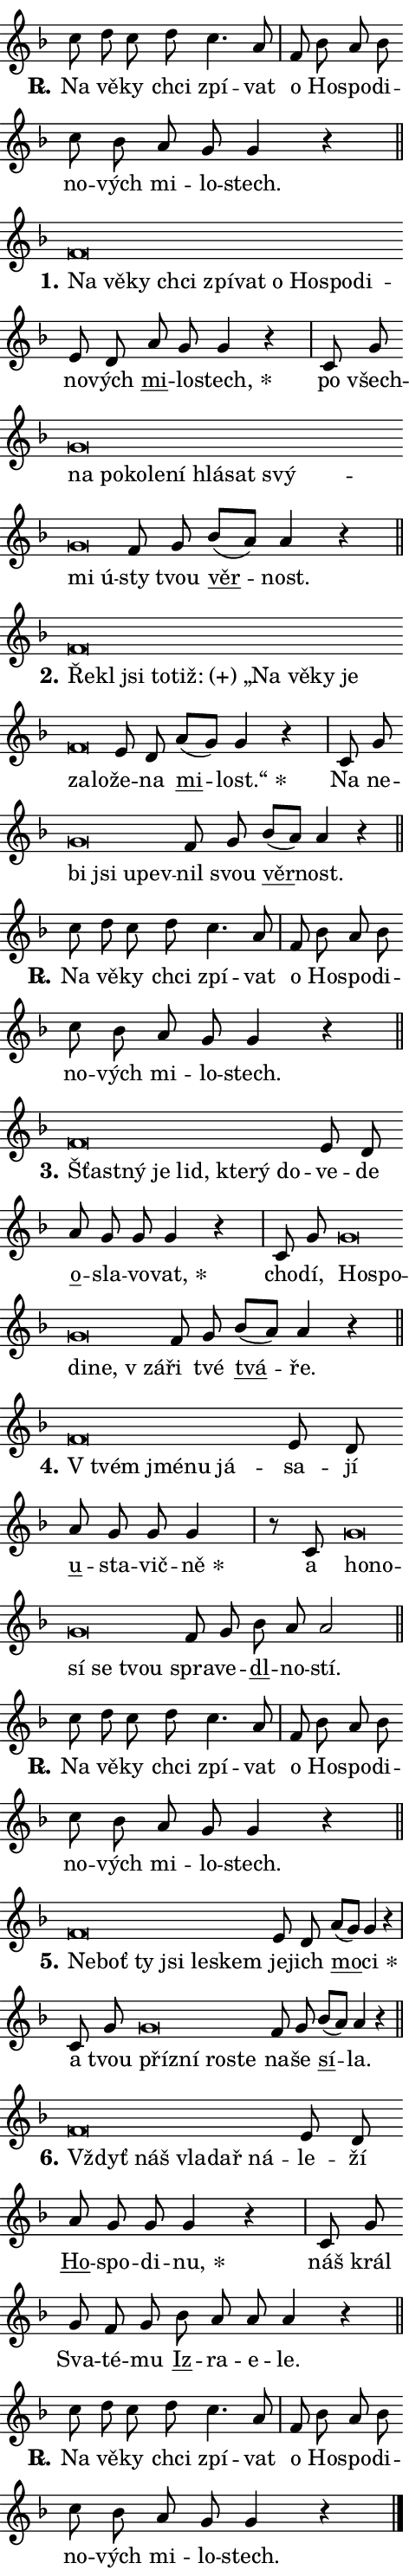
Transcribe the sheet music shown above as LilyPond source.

\version "2.24.0"
\header { tagline = "" }
\paper {
  indent = 0\cm
  top-margin = 0\cm
  right-margin = 0.13\cm % to fit lyric hyphens
  bottom-margin = 0\cm
  left-margin = 0\cm
  paper-width = 8\cm
  page-breaking = #ly:one-page-breaking
  system-system-spacing.basic-distance = #11
  score-system-spacing.basic-distance = #11
  ragged-last = ##f
}


%% Author: Thomas Morley
%% https://lists.gnu.org/archive/html/lilypond-user/2020-05/msg00002.html
#(define (line-position grob)
"Returns position of @var[grob} in current system:
   @code{'start}, if at first time-step
   @code{'end}, if at last time-step
   @code{'middle} otherwise
"
  (let* ((col (ly:item-get-column grob))
         (ln (ly:grob-object col 'left-neighbor))
         (rn (ly:grob-object col 'right-neighbor))
         (col-to-check-left (if (ly:grob? ln) ln col))
         (col-to-check-right (if (ly:grob? rn) rn col))
         (break-dir-left
           (and
             (ly:grob-property col-to-check-left 'non-musical #f)
             (ly:item-break-dir col-to-check-left)))
         (break-dir-right
           (and
             (ly:grob-property col-to-check-right 'non-musical #f)
             (ly:item-break-dir col-to-check-right))))
        (cond ((eqv? 1 break-dir-left) 'start)
              ((eqv? -1 break-dir-right) 'end)
              (else 'middle))))

#(define (tranparent-at-line-position vctor)
  (lambda (grob)
  "Relying on @code{line-position} select the relevant enry from @var{vctor}.
Used to determine transparency,"
    (case (line-position grob)
      ((end) (not (vector-ref vctor 0)))
      ((middle) (not (vector-ref vctor 1)))
      ((start) (not (vector-ref vctor 2))))))

noteHeadBreakVisibility =
#(define-music-function (break-visibility)(vector?)
"Makes @code{NoteHead}s transparent relying on @var{break-visibility}"
#{
  \override NoteHead.transparent =
    #(tranparent-at-line-position break-visibility)
#})

#(define delete-ledgers-for-transparent-note-heads
  (lambda (grob)
    "Reads whether a @code{NoteHead} is transparent.
If so this @code{NoteHead} is removed from @code{'note-heads} from
@var{grob}, which is supposed to be @code{LedgerLineSpanner}.
As a result ledgers are not printed for this @code{NoteHead}"
    (let* ((nhds-array (ly:grob-object grob 'note-heads))
           (nhds-list
             (if (ly:grob-array? nhds-array)
                 (ly:grob-array->list nhds-array)
                 '()))
           ;; Relies on the transparent-property being done before
           ;; Staff.LedgerLineSpanner.after-line-breaking is executed.
           ;; This is fragile ...
           (to-keep
             (remove
               (lambda (nhd)
                 (ly:grob-property nhd 'transparent #f))
               nhds-list)))
      ;; TODO find a better method to iterate over grob-arrays, similiar
      ;; to filter/remove etc for lists
      ;; For now rebuilt from scratch
      (set! (ly:grob-object grob 'note-heads)  '())
      (for-each
        (lambda (nhd)
          (ly:pointer-group-interface::add-grob grob 'note-heads nhd))
        to-keep))))

squashNotes = {
  \override NoteHead.X-extent = #'(-0.2 . 0.2)
  \override NoteHead.Y-extent = #'(-0.75 . 0)
  \override NoteHead.stencil =
    #(lambda (grob)
       (let ((pos (ly:grob-property grob 'staff-position)))
         (begin
           (if (< pos -7) (display "ERROR: Lower brevis then expected\n") (display ""))
           (if (<= pos -6) ly:text-interface::print ly:note-head::print))))
}
unSquashNotes = {
  \revert NoteHead.X-extent
  \revert NoteHead.Y-extent
  \revert NoteHead.stencil
}

hideNotes = \noteHeadBreakVisibility #begin-of-line-visible
unHideNotes = \noteHeadBreakVisibility #all-visible

% work-around for resetting accidentals
% https://lilypond.org/doc/v2.23/Documentation/notation/displaying-rhythms#unmetered-music
cadenzaMeasure = {
  \cadenzaOff
  \partial 1024 s1024
  \cadenzaOn
}

#(define-markup-command (accent layout props text) (markup?)
  "Underline accented syllable"
  (interpret-markup layout props
    #{\markup \override #'(offset . 4.3) \underline { #text }#}))

responsum = \markup \concat {
  "R" \hspace #-1.05 \path #0.1 #'((moveto 0 0.07) (lineto 0.9 0.8)) \hspace #0.05 "."
}

spaceSize = #0.6828661417322834 % exact space size for TeX Gyre Schola

\layout {
  \context {
    \Staff
    \remove "Time_signature_engraver"
    \override LedgerLineSpanner.after-line-breaking = #delete-ledgers-for-transparent-note-heads
  }
  \context {
    \Lyrics {
      \override LyricSpace.minimum-distance = \spaceSize
      \override LyricText.font-name = #"TeX Gyre Schola"
      \override LyricText.font-size = 1
      \override StanzaNumber.font-name = #"TeX Gyre Schola Bold"
      \override StanzaNumber.font-size = 1
    }
  }
  \context {
    \Score 
    \override NoteHead.text =
      #(lambda (grob) 
        (let ((pos (ly:grob-property grob 'staff-position)))
          #{\markup {
            \combine
              \halign #-0.55 \raise #(if (= pos -6) 0 0.5) \override #'(thickness . 2) \draw-line #'(3.2 . 0)
              \musicglyph "noteheads.sM1"
          }#}))
  }
}

% magnetic-lyrics.ily
%
%   written by
%     Jean Abou Samra <jean@abou-samra.fr>
%     Werner Lemberg <wl@gnu.org>
%
%   adapted by
%     Jiri Hon <jiri.hon@gmail.com>
%
% Version 2022-Apr-15

% https://www.mail-archive.com/lilypond-user@gnu.org/msg149350.html

#(define (Left_hyphen_pointer_engraver context)
   "Collect syllable-hyphen-syllable occurrences in lyrics and store
them in properties.  This engraver only looks to the left.  For
example, if the lyrics input is @code{foo -- bar}, it does the
following.

@itemize @bullet
@item
Set the @code{text} property of the @code{LyricHyphen} grob between
@q{foo} and @q{bar} to @code{foo}.

@item
Set the @code{left-hyphen} property of the @code{LyricText} grob with
text @q{foo} to the @code{LyricHyphen} grob between @q{foo} and
@q{bar}.
@end itemize

Use this auxiliary engraver in combination with the
@code{lyric-@/text::@/apply-@/magnetic-@/offset!} hook."
   (let ((hyphen #f)
         (text #f))
     (make-engraver
      (acknowledgers
       ((lyric-syllable-interface engraver grob source-engraver)
        (set! text grob)))
      (end-acknowledgers
       ((lyric-hyphen-interface engraver grob source-engraver)
        ;(when (not (grob::has-interface grob 'lyric-space-interface))
          (set! hyphen grob)));)
      ((stop-translation-timestep engraver)
       (when (and text hyphen)
         (ly:grob-set-object! text 'left-hyphen hyphen))
       (set! text #f)
       (set! hyphen #f)))))

#(define (lyric-text::apply-magnetic-offset! grob)
   "If the space between two syllables is less than the value in
property @code{LyricText@/.details@/.squash-threshold}, move the right
syllable to the left so that it gets concatenated with the left
syllable.

Use this function as a hook for
@code{LyricText@/.after-@/line-@/breaking} if the
@code{Left_@/hyphen_@/pointer_@/engraver} is active."
   (let ((hyphen (ly:grob-object grob 'left-hyphen #f)))
     (when hyphen
       (let ((left-text (ly:spanner-bound hyphen LEFT)))
         (when (grob::has-interface left-text 'lyric-syllable-interface)
           (let* ((common (ly:grob-common-refpoint grob left-text X))
                  (this-x-ext (ly:grob-extent grob common X))
                  (left-x-ext
                   (begin
                     ;; Trigger magnetism for left-text.
                     (ly:grob-property left-text 'after-line-breaking)
                     (ly:grob-extent left-text common X)))
                  ;; `delta` is the gap width between two syllables.
                  (delta (- (interval-start this-x-ext)
                            (interval-end left-x-ext)))
                  (details (ly:grob-property grob 'details))
                  (threshold (assoc-get 'squash-threshold details 0.2)))
             (when (< delta threshold)
               (let* (;; We have to manipulate the input text so that
                      ;; ligatures crossing syllable boundaries are not
                      ;; disabled.  For languages based on the Latin
                      ;; script this is essentially a beautification.
                      ;; However, for non-Western scripts it can be a
                      ;; necessity.
                      (lt (ly:grob-property left-text 'text))
                      (rt (ly:grob-property grob 'text))
                      (is-space (grob::has-interface hyphen 'lyric-space-interface))
                      (space (if is-space " " ""))
                      (extra-delta (if is-space spaceSize 0))
                      ;; Append new syllable.
                      (ltrt-space (if (and (string? lt) (string? rt))
                                (string-append lt space rt)
                                (make-concat-markup (list lt space rt))))
                      ;; Right-align `ltrt` to the right side.
                      (ltrt-space-markup (grob-interpret-markup
                               grob
                               (make-translate-markup
                                (cons (interval-length this-x-ext) 0)
                                (make-right-align-markup ltrt-space)))))
                 (begin
                   ;; Don't print `left-text`.
                   (ly:grob-set-property! left-text 'stencil #f)
                   ;; Set text and stencil (which holds all collected
                   ;; syllables so far) and shift it to the left.
                   (ly:grob-set-property! grob 'text ltrt-space)
                   (ly:grob-set-property! grob 'stencil ltrt-space-markup)
                   (ly:grob-translate-axis! grob (- (- delta extra-delta)) X))))))))))


#(define (lyric-hyphen::displace-bounds-first grob)
   ;; Make very sure this callback isn't triggered too early.
   (let ((left (ly:spanner-bound grob LEFT))
         (right (ly:spanner-bound grob RIGHT)))
     (ly:grob-property left 'after-line-breaking)
     (ly:grob-property right 'after-line-breaking)
     (ly:lyric-hyphen::print grob)))

squashThreshold = #0.4

\layout {
  \context {
    \Lyrics
    \consists #Left_hyphen_pointer_engraver
    \override LyricText.after-line-breaking =
      #lyric-text::apply-magnetic-offset!
    \override LyricHyphen.stencil = #lyric-hyphen::displace-bounds-first
    \override LyricText.details.squash-threshold = \squashThreshold
    \override LyricHyphen.minimum-distance = 0
    \override LyricHyphen.minimum-length = \squashThreshold
  }
}

squashText = \override LyricText.details.squash-threshold = 9999
unSquashText = \override LyricText.details.squash-threshold = \squashThreshold

leftText = \override LyricText.self-alignment-X = #LEFT
unLeftText = \revert LyricText.self-alignment-X

starOffset = #(lambda (grob) 
                (let ((x_offset (ly:self-alignment-interface::aligned-on-x-parent grob)))
                  (if (= x_offset 0) 0 (+ x_offset 1.2))))

star = #(define-music-function (syllable)(string?)
"Append star separator at the end of a syllable"
#{
  \once \override LyricText.X-offset = #starOffset
  \lyricmode { \markup {
    #syllable
    \override #'((font-name . "TeX Gyre Schola Bold")) \hspace #0.2 \lower #0.65 \larger "*"
  } }
#})

starAccent = #(define-music-function (syllable)(string?)
"Append star separator at the end of a syllable and make accent"
#{
  \once \override LyricText.X-offset = #starOffset
  \lyricmode { \markup {
    \accent #syllable
    \override #'((font-name . "TeX Gyre Schola Bold")) \hspace #0.2 \lower #0.65 \larger "*"
  } }
#})

breath = #(define-music-function (syllable)(string?)
"Append breathing indicator at the end of a syllable"
#{
  \lyricmode { \markup { #syllable "+" } }
#})

optionalBreath = #(define-music-function (syllable)(string?)
"Append optional breathing indicator at the end of a syllable"
#{
  \lyricmode { \markup { #syllable "(+)" } }
#})


\score {
    <<
        \new Voice = "melody" { \cadenzaOn \key f \major \relative { c''8 d c d c4. a8 \cadenzaMeasure \bar "|" f bes a bes \bar "" c bes \bar "" a g g4 r \cadenzaMeasure \bar "||" \break } }
        \new Lyrics \lyricsto "melody" { \lyricmode { \set stanza = \responsum
Na vě -- ky chci zpí -- vat o Ho -- spo -- di -- no -- vých mi -- lo -- stech. } }
    >>
    \layout {}
}

\score {
    <<
        \new Voice = "melody" { \cadenzaOn \key f \major \relative { \squashNotes f'\breve*1/16 \hideNotes \breve*1/16 \bar "" \breve*1/16 \bar "" \breve*1/16 \bar "" \breve*1/16 \bar "" \breve*1/16 \bar "" \breve*1/16 \bar "" \breve*1/16 \bar "" \breve*1/16 \breve*1/16 \bar "" \unHideNotes \unSquashNotes e8 d \bar "" a' g g4 r \cadenzaMeasure \bar "|" c,8 g' \bar "" \squashNotes g\breve*1/16 \hideNotes \breve*1/16 \bar "" \breve*1/16 \bar "" \breve*1/16 \bar "" \breve*1/16 \bar "" \breve*1/16 \bar "" \breve*1/16 \bar "" \breve*1/16 \bar "" \breve*1/16 \breve*1/16 \bar "" \unHideNotes \unSquashNotes f8 g \bar "" bes[( a)] a4 r \cadenzaMeasure \bar "||" \break } }
        \new Lyrics \lyricsto "melody" { \lyricmode { \set stanza = "1."
\leftText Na \squashText vě -- ky chci zpí -- vat o Ho -- spo -- di -- \unLeftText \unSquashText no -- vých \markup \accent mi -- lo -- \star stech, po všech -- \leftText na \squashText po -- ko -- le -- ní hlá -- sat svý -- mi ú -- \unLeftText \unSquashText sty tvou \markup \accent věr -- nost. } }
    >>
    \layout {}
}

\score {
    <<
        \new Voice = "melody" { \cadenzaOn \key f \major \relative { \squashNotes f'\breve*1/16 \hideNotes \breve*1/16 \bar "" \breve*1/16 \bar "" \breve*1/16 \bar "" \breve*1/16 \bar "" \breve*1/16 \bar "" \breve*1/16 \bar "" \breve*1/16 \bar "" \breve*1/16 \bar "" \breve*1/16 \breve*1/16 \bar "" \unHideNotes \unSquashNotes e8 d \bar "" a'[( g)] g4 r \cadenzaMeasure \bar "|" c,8 g' \bar "" \squashNotes g\breve*1/16 \hideNotes \breve*1/16 \bar "" \breve*1/16 \breve*1/16 \bar "" \unHideNotes \unSquashNotes f8 g \bar "" bes[( a)] a4 r \cadenzaMeasure \bar "||" \break } }
        \new Lyrics \lyricsto "melody" { \lyricmode { \set stanza = "2."
\leftText Ře -- \squashText kl jsi to -- \optionalBreath tiž: „Na vě -- ky je za -- lo -- \unLeftText \unSquashText že -- na \markup \accent mi -- \star lost.“ Na ne -- \leftText bi \squashText jsi u -- pev -- \unLeftText \unSquashText nil svou \markup \accent věr -- nost. } }
    >>
    \layout {}
}

\score {
    <<
        \new Voice = "melody" { \cadenzaOn \key f \major \relative { c''8 d c d c4. a8 \cadenzaMeasure \bar "|" f bes a bes \bar "" c bes \bar "" a g g4 r \cadenzaMeasure \bar "||" \break } }
        \new Lyrics \lyricsto "melody" { \lyricmode { \set stanza = \responsum
Na vě -- ky chci zpí -- vat o Ho -- spo -- di -- no -- vých mi -- lo -- stech. } }
    >>
    \layout {}
}

\score {
    <<
        \new Voice = "melody" { \cadenzaOn \key f \major \relative { \squashNotes f'\breve*1/16 \hideNotes \breve*1/16 \bar "" \breve*1/16 \bar "" \breve*1/16 \bar "" \breve*1/16 \bar "" \breve*1/16 \breve*1/16 \bar "" \unHideNotes \unSquashNotes e8 d \bar "" a' g g g4 r \cadenzaMeasure \bar "|" c,8 g' \bar "" \squashNotes g\breve*1/16 \hideNotes \breve*1/16 \bar "" \breve*1/16 \bar "" \breve*1/16 \breve*1/16 \bar "" \unHideNotes \unSquashNotes f8 g \bar "" bes[( a)] a4 r \cadenzaMeasure \bar "||" \break } }
        \new Lyrics \lyricsto "melody" { \lyricmode { \set stanza = "3."
\leftText Šťast -- \squashText ný je lid, kte -- rý do -- \unLeftText \unSquashText ve -- de \markup \accent o -- sla -- vo -- \star vat, cho -- dí, \leftText Ho -- \squashText spo -- di -- ne, "v zá" -- \unLeftText \unSquashText ři tvé \markup \accent tvá -- ře. } }
    >>
    \layout {}
}

\score {
    <<
        \new Voice = "melody" { \cadenzaOn \key f \major \relative { \squashNotes f'\breve*1/16 \hideNotes \breve*1/16 \bar "" \breve*1/16 \breve*1/16 \bar "" \unHideNotes \unSquashNotes e8 d \bar "" a' g g g4 \cadenzaMeasure \bar "|" r8 c,8 \squashNotes g'\breve*1/16 \hideNotes \breve*1/16 \bar "" \breve*1/16 \bar "" \breve*1/16 \breve*1/16 \bar "" \unHideNotes \unSquashNotes f8 g \bar "" bes a a2 \cadenzaMeasure \bar "||" \break } }
        \new Lyrics \lyricsto "melody" { \lyricmode { \set stanza = "4."
\leftText "V tvém" \squashText jmé -- nu já -- \unLeftText \unSquashText sa -- jí \markup \accent u -- sta -- vič -- \star ně a \leftText ho -- \squashText no -- sí se tvou \unLeftText \unSquashText spra -- ve -- \markup \accent dl -- no -- stí. } }
    >>
    \layout {}
}

\score {
    <<
        \new Voice = "melody" { \cadenzaOn \key f \major \relative { c''8 d c d c4. a8 \cadenzaMeasure \bar "|" f bes a bes \bar "" c bes \bar "" a g g4 r \cadenzaMeasure \bar "||" \break } }
        \new Lyrics \lyricsto "melody" { \lyricmode { \set stanza = \responsum
Na vě -- ky chci zpí -- vat o Ho -- spo -- di -- no -- vých mi -- lo -- stech. } }
    >>
    \layout {}
}

\score {
    <<
        \new Voice = "melody" { \cadenzaOn \key f \major \relative { \squashNotes f'\breve*1/16 \hideNotes \breve*1/16 \bar "" \breve*1/16 \bar "" \breve*1/16 \bar "" \breve*1/16 \breve*1/16 \bar "" \unHideNotes \unSquashNotes e8 d \bar "" a'[( g)] g4 r \cadenzaMeasure \bar "|" c,8 g' \bar "" \squashNotes g\breve*1/16 \hideNotes \breve*1/16 \bar "" \breve*1/16 \breve*1/16 \bar "" \unHideNotes \unSquashNotes f8 g \bar "" bes[( a)] a4 r \cadenzaMeasure \bar "||" \break } }
        \new Lyrics \lyricsto "melody" { \lyricmode { \set stanza = "5."
\leftText Ne -- \squashText boť ty jsi le -- skem \unLeftText \unSquashText je -- jich \markup \accent mo -- \star ci a tvou \leftText pří -- \squashText zní ro -- ste \unLeftText \unSquashText na -- še \markup \accent sí -- la. } }
    >>
    \layout {}
}

\score {
    <<
        \new Voice = "melody" { \cadenzaOn \key f \major \relative { \squashNotes f'\breve*1/16 \hideNotes \breve*1/16 \bar "" \breve*1/16 \bar "" \breve*1/16 \breve*1/16 \bar "" \unHideNotes \unSquashNotes e8 d \bar "" a' g g g4 r \cadenzaMeasure \bar "|" c,8 g' \bar "" g f8 g \bar "" bes a a a4 r \cadenzaMeasure \bar "||" \break } }
        \new Lyrics \lyricsto "melody" { \lyricmode { \set stanza = "6."
\leftText Vždyť \squashText náš vla -- dař ná -- \unLeftText \unSquashText le -- ží \markup \accent Ho -- spo -- di -- \star nu, náš král Sva -- té -- mu \markup \accent Iz -- ra -- e -- le. } }
    >>
    \layout {}
}

\score {
    <<
        \new Voice = "melody" { \cadenzaOn \key f \major \relative { c''8 d c d c4. a8 \cadenzaMeasure \bar "|" f bes a bes \bar "" c bes \bar "" a g g4 r \cadenzaMeasure \bar "||" \break } \bar "|." }
        \new Lyrics \lyricsto "melody" { \lyricmode { \set stanza = \responsum
Na vě -- ky chci zpí -- vat o Ho -- spo -- di -- no -- vých mi -- lo -- stech. } }
    >>
    \layout {}
}
